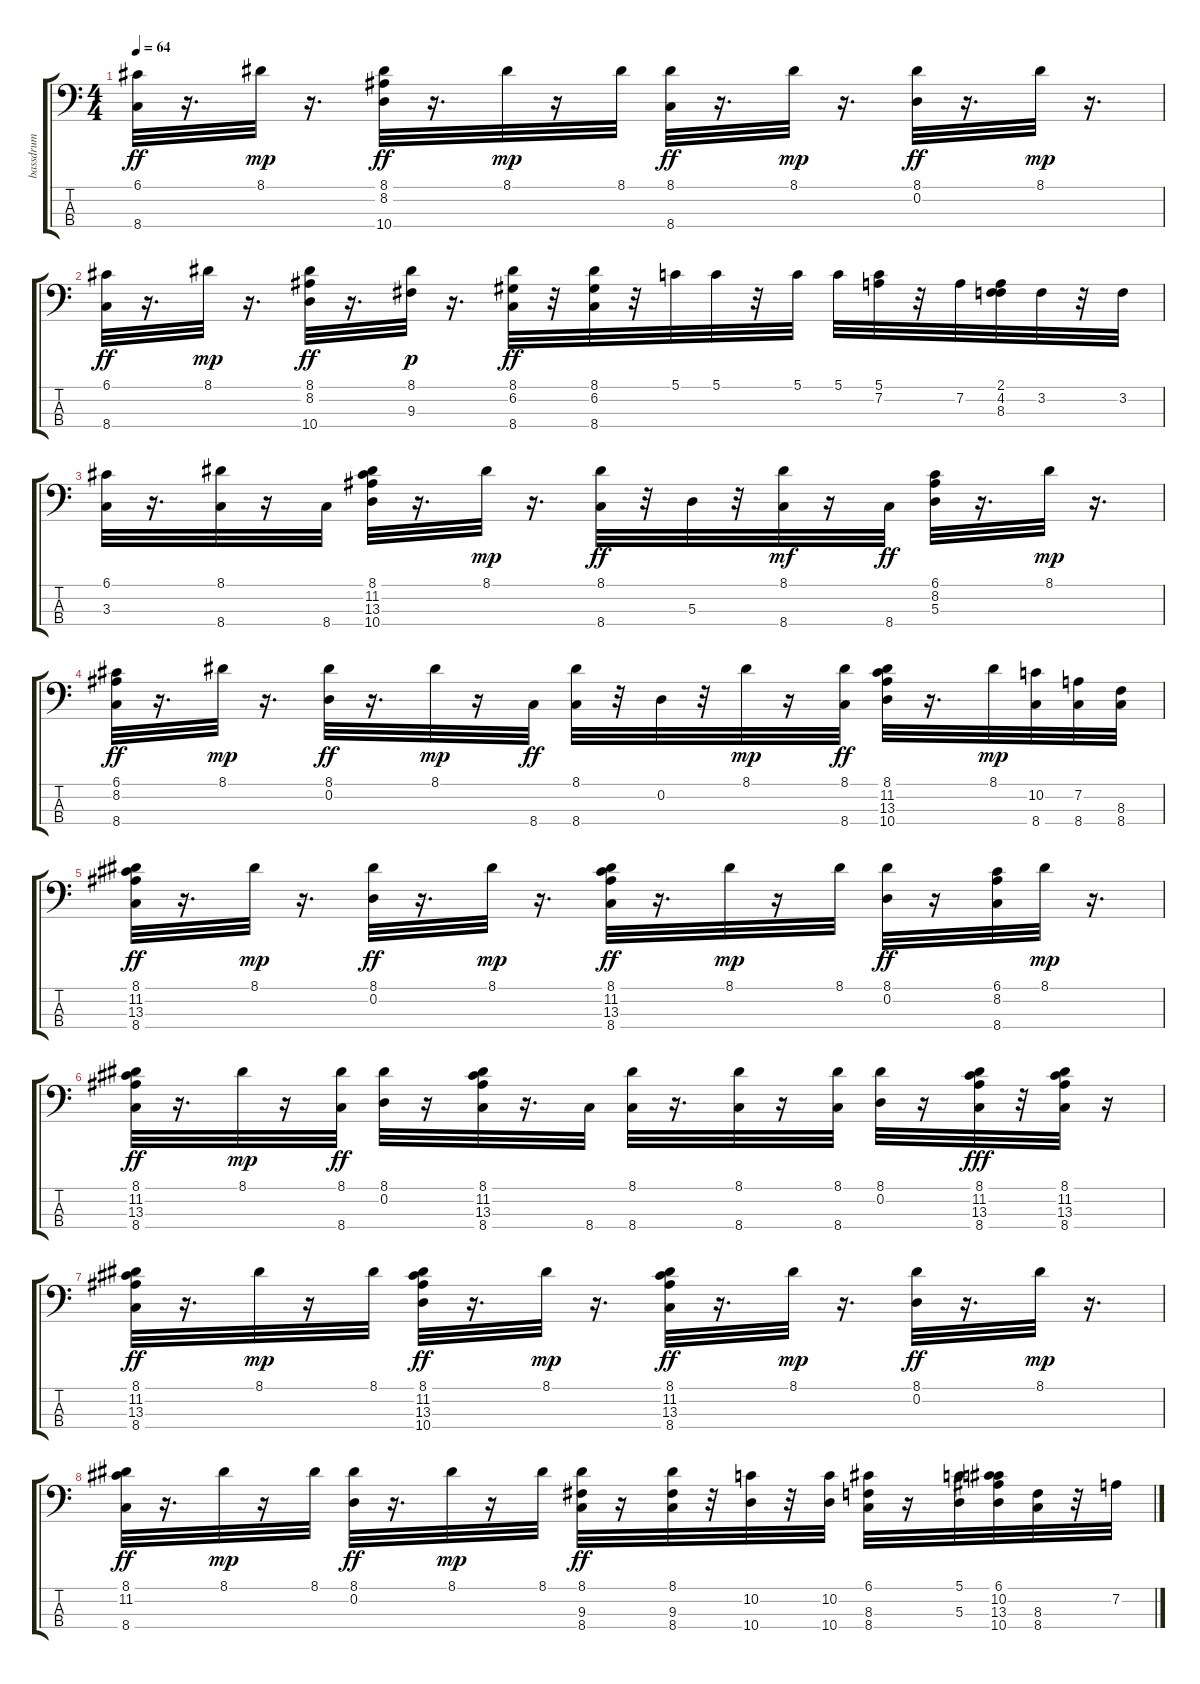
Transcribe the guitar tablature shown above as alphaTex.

\track ("bassdrum" "bassdrum") {instrument distortionguitar}
\staff {score tabs}
\tuning (G2 D2 A1 E1) {hide}
\ts (4 4)
\tempo 64
\clef f4
\ks c
(6.1 8.4).32{dy ff} r.16{d} 8.1.32{dy mp} r.16{d} (8.1 8.2 10.4).32{dy ff} r.16{d} 8.1.32{dy mp} r.16 8.1.32 (8.1 8.4).32{dy ff} r.16{d} 8.1.32{dy mp} r.16{d} (8.1 0.2).32{dy ff} r.16{d} 8.1.32{dy mp} r.16{d} |
(6.1 8.4).32{dy ff} r.16{d} 8.1.32{dy mp} r.16{d} (8.1 8.2 10.4).32{dy ff} r.16{d} (8.1 9.3).32{dy p} r.16{d} (8.1 6.2 8.4).32{dy ff} r.32 (8.1 6.2 8.4).32 r.32 5.1.32 5.1.32 r.32 5.1.32 5.1.32 (5.1 7.2).32 r.32 7.2.32 (2.1 4.2 8.3).32 3.2.32 r.32 3.2.32 |
(6.1 3.3).32 r.16{d} (8.1 8.4).32 r.16 8.4.32 (8.1 11.2 13.3 10.4).32 r.16{d} 8.1.32{dy mp} r.16{d} (8.1 8.4).32{dy ff} r.32 5.3.32 r.32 (8.1 8.4).32{dy mf} r.16 8.4.32{dy ff} (6.1 8.2 5.3).32 r.16{d} 8.1.32{dy mp} r.16{d} |
(6.1 8.2 8.4).32{dy ff} r.16{d} 8.1.32{dy mp} r.16{d} (8.1 0.2).32{dy ff} r.16{d} 8.1.32{dy mp} r.16 8.4.32{dy ff} (8.1 8.4).32 r.32 0.2.32 r.32 8.1.32{dy mp} r.16 (8.1 8.4).32{dy ff} (8.1 11.2 13.3 10.4).32 r.16{d} 8.1.32{dy mp} (10.2 8.4).32 (7.2 8.4).32 (8.3 8.4).32 |
(8.1 11.2 13.3 8.4).32{dy ff} r.16{d} 8.1.32{dy mp} r.16{d} (8.1 0.2).32{dy ff} r.16{d} 8.1.32{dy mp} r.16{d} (8.1 11.2 13.3 8.4).32{dy ff} r.16{d} 8.1.32{dy mp} r.16 8.1.32 (8.1 0.2).32{dy ff} r.16 (6.1 8.2 8.4).32 8.1.32{dy mp} r.16{d} |
(8.1 11.2 13.3 8.4).32{dy ff} r.16{d} 8.1.32{dy mp} r.16 (8.1 8.4).32{dy ff} (8.1 0.2).32 r.16 (8.1 11.2 13.3 8.4).32 r.16{d} 8.4.32 (8.1 8.4).32 r.16{d} (8.1 8.4).32 r.16 (8.1 8.4).32 (8.1 0.2).32 r.16 (8.1 11.2 13.3 8.4).32{dy fff} r.32 (8.1 11.2 13.3 8.4).32 r.16 |
(8.1 11.2 13.3 8.4).32{dy ff} r.16{d} 8.1.32{dy mp} r.16 8.1.32 (8.1 11.2 13.3 10.4).32{dy ff} r.16{d} 8.1.32{dy mp} r.16{d} (8.1 11.2 13.3 8.4).32{dy ff} r.16{d} 8.1.32{dy mp} r.16{d} (8.1 0.2).32{dy ff} r.16{d} 8.1.32{dy mp} r.16{d} |
(8.1 11.2 8.4).32{dy ff} r.16{d} 8.1.32{dy mp} r.16 8.1.32 (8.1 0.2).32{dy ff} r.16{d} 8.1.32{dy mp} r.16 8.1.32 (8.1 9.3 8.4).32{dy ff} r.16 (8.1 9.3 8.4).32 r.32 (10.2 10.4).32 r.32 (10.2 10.4).32 (6.1 8.3 8.4).32 r.16 (5.1 5.3).32 (6.1 10.2 13.3 10.4).32 (8.3 8.4).32 r.32 7.2.32
